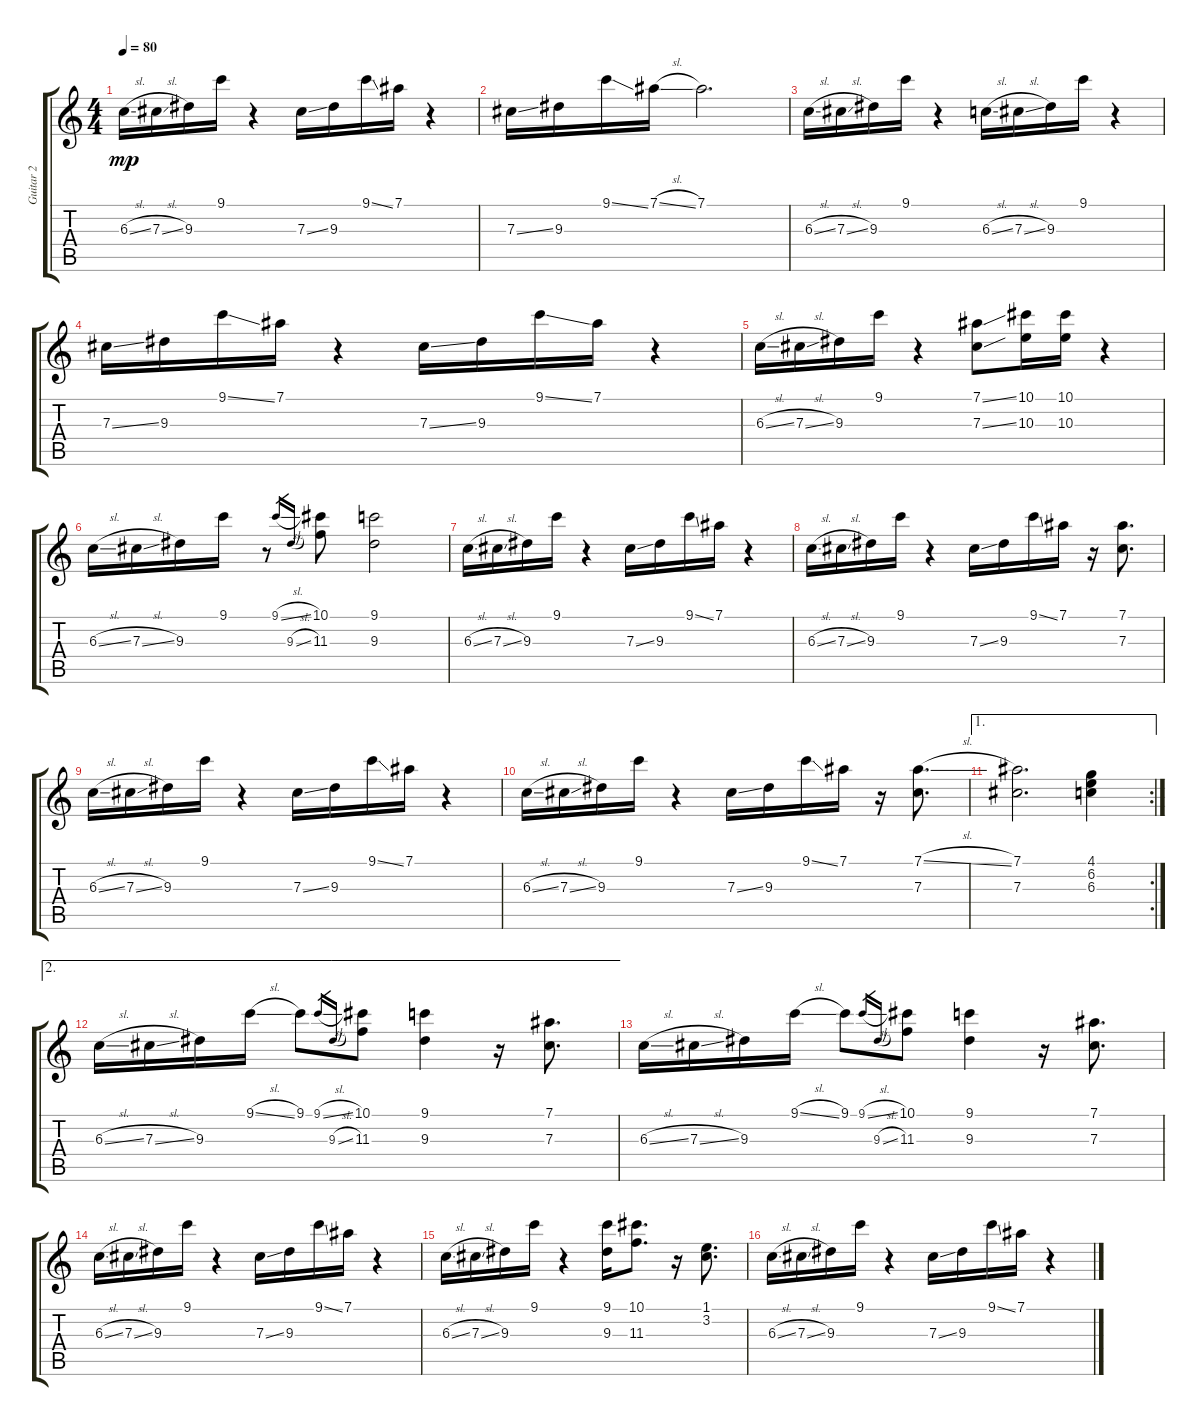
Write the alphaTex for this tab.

\track ("Guitar 2" "Guitar 2") {instrument acousticguitarsteel}
\staff {score tabs}
\tuning (Eb4 Bb3 Gb3 Db3 Ab2 Eb2) {hide}
\ts (4 4)
\tempo 80
\clef g2
\ks c
6.3{sl}.16{dy mp} 7.3{sl}.16 9.3.16 9.1.16 r.4 7.3{ss}.16 9.3.16 9.1{ss}.16 7.1.16 r.4 |
7.3{ss}.16 9.3.16 9.1{ss}.16 7.1{sl}.16 7.1.2{d} |
6.3{sl}.16 7.3{sl}.16 9.3.16 9.1.16 r.4 6.3{sl}.16 7.3{sl}.16 9.3.16 9.1.16 r.4 |
7.3{ss}.16 9.3.16 9.1{ss}.16 7.1.16 r.4 7.3{ss}.16 9.3.16 9.1{ss}.16 7.1.16 r.4 |
6.3{sl}.16 7.3{sl}.16 9.3.16 9.1.16 r.4 (7.1{ss} 7.3{ss}).8 (10.1 10.3).16 (10.1 10.3).16 r.4 |
6.3{sl}.16 7.3{sl}.16 9.3.16 9.1.16 r.8 9.1{sl}.16{gr} 9.3{sl}.16{gr} (10.1 11.3).8 (9.1 9.3).2 |
6.3{sl}.16 7.3{sl}.16 9.3.16 9.1.16 r.4 7.3{ss}.16 9.3.16 9.1{ss}.16 7.1.16 r.4 |
6.3{sl}.16 7.3{sl}.16 9.3.16 9.1.16 r.4 7.3{ss}.16 9.3.16 9.1{ss}.16 7.1.16 r.16 (7.1 7.3).8{d} |
6.3{sl}.16 7.3{sl}.16 9.3.16 9.1.16 r.4 7.3{ss}.16 9.3.16 9.1{ss}.16 7.1.16 r.4 |
6.3{sl}.16 7.3{sl}.16 9.3.16 9.1.16 r.4 7.3{ss}.16 9.3.16 9.1{ss}.16 7.1.16 r.16 (7.1{sl} 7.3).8{d} |
\ae 1
\rc 2
(7.1 7.3).2{d} (4.1 6.2 6.3).4 |
\ae 2
6.3{sl}.16 7.3{sl}.16 9.3.16 9.1{sl}.16 9.1.8 9.1{sl}.16{gr} 9.3{sl}.16{gr} (10.1 11.3).8 (9.1 9.3).4 r.16 (7.1 7.3).8{d} |
6.3{sl}.16 7.3{sl}.16 9.3.16 9.1{sl}.16 9.1.8 9.1{sl}.16{gr} 9.3{sl}.16{gr} (10.1 11.3).8 (9.1 9.3).4 r.16 (7.1 7.3).8{d} |
6.3{sl}.16 7.3{sl}.16 9.3.16 9.1.16 r.4 7.3{ss}.16 9.3.16 9.1{ss}.16 7.1.16 r.4 |
6.3{sl}.16 7.3{sl}.16 9.3.16 9.1.16 r.4 (9.1 9.3).16 (10.1 11.3).8{d} r.16 (1.1 3.2).8{d} |
6.3{sl}.16 7.3{sl}.16 9.3.16 9.1.16 r.4 7.3{ss}.16 9.3.16 9.1{ss}.16 7.1.16 r.4
